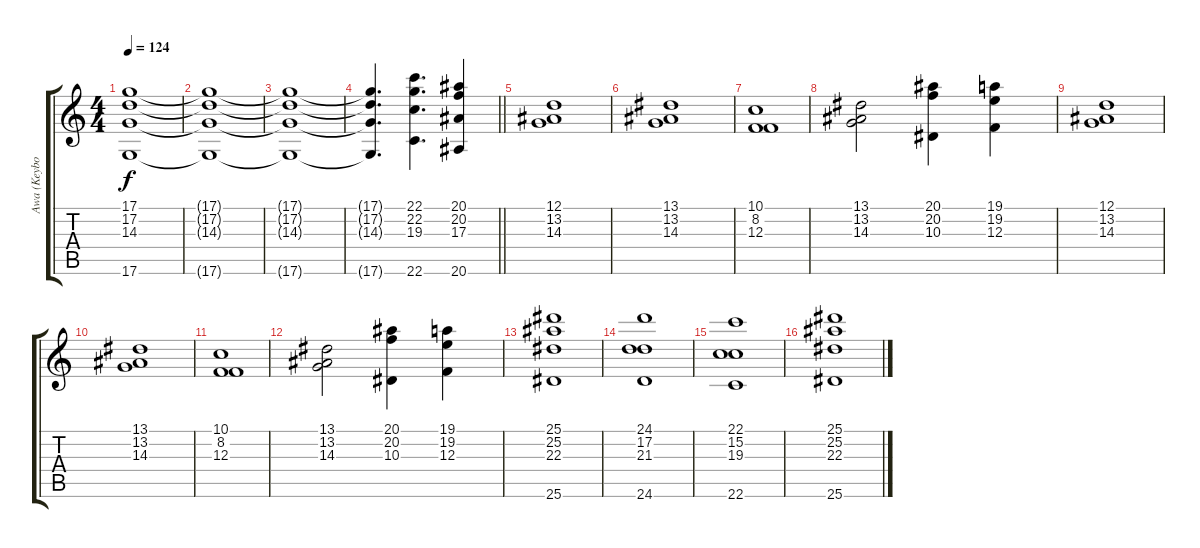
\track ("Awa (Keyboards 2)" "Awa (Keybo") {instrument stringensemble2}
\staff {score tabs}
\tuning (D4 A3 F3 C3 G2 D2) {hide}
\ts (4 4)
\tempo 124
\clef g2
\ks c
(17.1 17.2 14.3 17.6).1{dy f volume 8 instrument choiraahs} |
(17.1{t} 17.2{t} 14.3{t} 17.6{t}).1 |
(17.1{t} 17.2{t} 14.3{t} 17.6{t}).1 |
\barLineRight lightlight
(17.1{t} 17.2{t} 14.3{t} 17.6{t}).4{d} (22.1 22.2 19.3 22.6).4{d volume 10 instrument stringensemble1} (20.1 20.2 17.3 20.6).4 |
(12.1 13.2 14.3).1{instrument stringensemble2} |
(13.1 13.2 14.3).1 |
(10.1 8.2 12.3).1 |
(13.1 13.2 14.3).2 (20.1 20.2 10.3).4{volume 14 instrument stringensemble1} (19.1 19.2 12.3).4 |
(12.1 13.2 14.3).1{volume 10 instrument stringensemble2} |
(13.1 13.2 14.3).1 |
(10.1 8.2 12.3).1 |
(13.1 13.2 14.3).2 (20.1 20.2 10.3).4{volume 14 instrument stringensemble1} (19.1 19.2 12.3).4 |
(25.1 25.2 22.3 25.6).1{volume 8} |
(24.1 17.2 21.3 24.6).1 |
(22.1 15.2 19.3 22.6).1 |
(25.1 25.2 22.3 25.6).1
